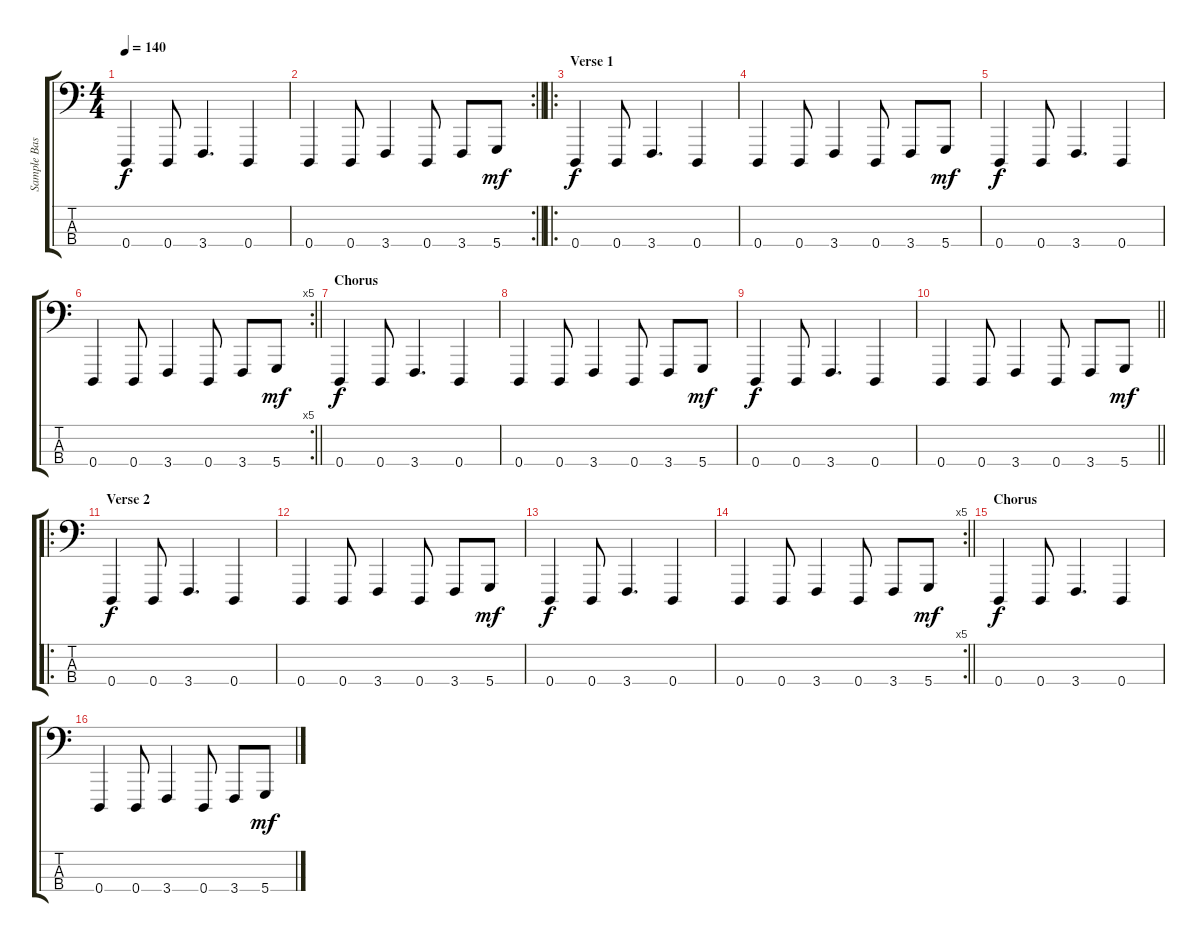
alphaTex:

\track ("Sample Bassline" "Sample Bas") {instrument lead8bassandlead}
\staff {score tabs}
\tuning (G2 D2 A1 D1) {hide}
\ts (4 4)
\tempo 140
\clef f4
\ks c
0.4.4{dy f} 0.4.8 3.4.4{d} 0.4.4 |
\rc 2
\barLineRight lightlight
0.4.4 0.4.8 3.4.4 0.4.8 3.4.8 5.4.8{dy mf} |
\ro
\section ("" "Verse 1")
0.4.4{dy f} 0.4.8 3.4.4{d} 0.4.4 |
0.4.4 0.4.8 3.4.4 0.4.8 3.4.8 5.4.8{dy mf} |
0.4.4{dy f} 0.4.8 3.4.4{d} 0.4.4 |
\rc 5
\barLineRight lightlight
0.4.4 0.4.8 3.4.4 0.4.8 3.4.8 5.4.8{dy mf} |
\section ("" "Chorus")
0.4.4{dy f} 0.4.8 3.4.4{d} 0.4.4 |
0.4.4 0.4.8 3.4.4 0.4.8 3.4.8 5.4.8{dy mf} |
0.4.4{dy f} 0.4.8 3.4.4{d} 0.4.4 |
\barLineRight lightlight
0.4.4 0.4.8 3.4.4 0.4.8 3.4.8 5.4.8{dy mf} |
\ro
\section ("" "Verse 2")
0.4.4{dy f} 0.4.8 3.4.4{d} 0.4.4 |
0.4.4 0.4.8 3.4.4 0.4.8 3.4.8 5.4.8{dy mf} |
0.4.4{dy f} 0.4.8 3.4.4{d} 0.4.4 |
\rc 5
\barLineRight lightlight
0.4.4 0.4.8 3.4.4 0.4.8 3.4.8 5.4.8{dy mf} |
\section ("" "Chorus")
0.4.4{dy f} 0.4.8 3.4.4{d} 0.4.4 |
0.4.4 0.4.8 3.4.4 0.4.8 3.4.8 5.4.8{dy mf}
